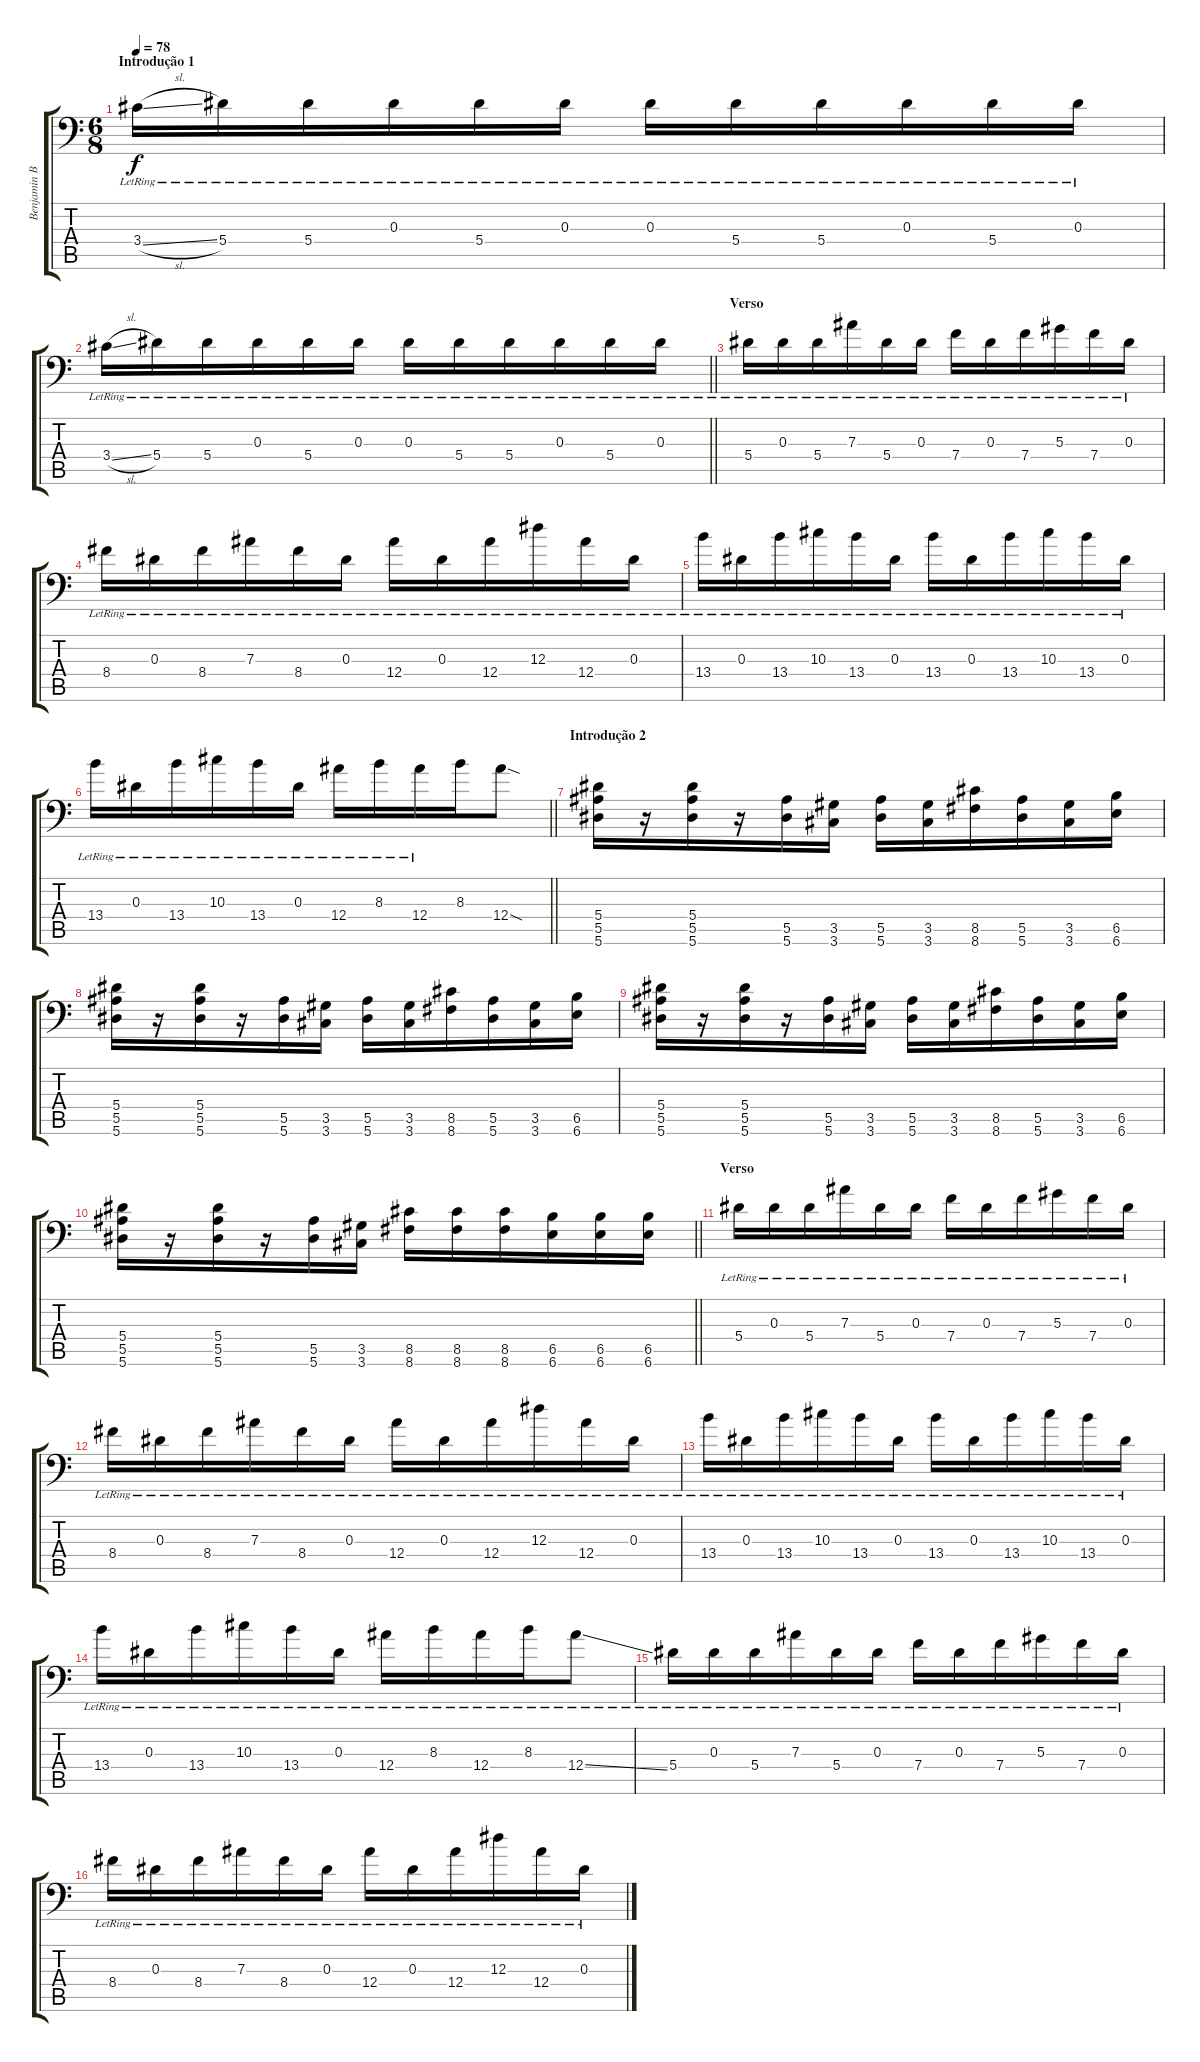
\track ("Benjamin Burnley" "Benjamin B") {instrument distortionguitar}
\staff {score tabs}
\tuning (C4 G3 Eb3 Bb2 F2 Bb1) {hide}
\ts (6 8)
\section ("" "Introdução 1")
\tempo 78
\clef f4
\ks c
3.4{sl lr}.16{dy f instrument electricguitarclean} 5.4{lr}.16 5.4{lr}.16 0.3{lr}.16 5.4{lr}.16 0.3{lr}.16 0.3{lr}.16 5.4{lr}.16 5.4{lr}.16 0.3{lr}.16 5.4{lr}.16 0.3{lr}.16 |
\barLineRight lightlight
3.4{sl lr}.16 5.4{lr}.16 5.4{lr}.16 0.3{lr}.16 5.4{lr}.16 0.3{lr}.16 0.3{lr}.16 5.4{lr}.16 5.4{lr}.16 0.3{lr}.16 5.4{lr}.16 0.3{lr}.16 |
\section ("" "Verso")
5.4{lr}.16 0.3{lr}.16 5.4{lr}.16 7.3{lr}.16 5.4{lr}.16 0.3{lr}.16 7.4{lr}.16 0.3{lr}.16 7.4{lr}.16 5.3{lr}.16 7.4{lr}.16 0.3{lr}.16 |
8.4{lr}.16 0.3{lr}.16 8.4{lr}.16 7.3{lr}.16 8.4{lr}.16 0.3{lr}.16 12.4{lr}.16 0.3{lr}.16 12.4{lr}.16 12.3{lr}.16 12.4{lr}.16 0.3{lr}.16 |
13.4{lr}.16 0.3{lr}.16 13.4{lr}.16 10.3{lr}.16 13.4{lr}.16 0.3{lr}.16 13.4{lr}.16 0.3{lr}.16 13.4{lr}.16 10.3{lr}.16 13.4{lr}.16 0.3{lr}.16 |
\barLineRight lightlight
13.4{lr}.16 0.3{lr}.16 13.4{lr}.16 10.3{lr}.16 13.4{lr}.16 0.3{lr}.16 12.4{lr}.16 8.3{lr}.16 12.4{lr}.16 8.3.16 12.4{sod}.8 |
\section ("" "Introdução 2")
(5.4 5.5 5.6).16{instrument distortionguitar} r.16 (5.4 5.5 5.6).16 r.16 (5.5 5.6).16 (3.5 3.6).16 (5.5 5.6).16 (3.5 3.6).16 (8.5 8.6).16 (5.5 5.6).16 (3.5 3.6).16 (6.5 6.6).16 |
(5.4 5.5 5.6).16 r.16 (5.4 5.5 5.6).16 r.16 (5.5 5.6).16 (3.5 3.6).16 (5.5 5.6).16 (3.5 3.6).16 (8.5 8.6).16 (5.5 5.6).16 (3.5 3.6).16 (6.5 6.6).16 |
(5.4 5.5 5.6).16 r.16 (5.4 5.5 5.6).16 r.16 (5.5 5.6).16 (3.5 3.6).16 (5.5 5.6).16 (3.5 3.6).16 (8.5 8.6).16 (5.5 5.6).16 (3.5 3.6).16 (6.5 6.6).16 |
\barLineRight lightlight
(5.4 5.5 5.6).16 r.16 (5.4 5.5 5.6).16 r.16 (5.5 5.6).16 (3.5 3.6).16 (8.5 8.6).16 (8.5 8.6).16 (8.5 8.6).16 (6.5 6.6).16 (6.5 6.6).16 (6.5 6.6).16 |
\section ("" "Verso")
5.4{lr}.16{instrument electricguitarclean} 0.3{lr}.16 5.4{lr}.16 7.3{lr}.16 5.4{lr}.16 0.3{lr}.16 7.4{lr}.16 0.3{lr}.16 7.4{lr}.16 5.3{lr}.16 7.4{lr}.16 0.3{lr}.16 |
8.4{lr}.16 0.3{lr}.16 8.4{lr}.16 7.3{lr}.16 8.4{lr}.16 0.3{lr}.16 12.4{lr}.16 0.3{lr}.16 12.4{lr}.16 12.3{lr}.16 12.4{lr}.16 0.3{lr}.16 |
13.4{lr}.16 0.3{lr}.16 13.4{lr}.16 10.3{lr}.16 13.4{lr}.16 0.3{lr}.16 13.4{lr}.16 0.3{lr}.16 13.4{lr}.16 10.3{lr}.16 13.4{lr}.16 0.3{lr}.16 |
13.4{lr}.16 0.3{lr}.16 13.4{lr}.16 10.3{lr}.16 13.4{lr}.16 0.3{lr}.16 12.4{lr}.16 8.3{lr}.16 12.4{lr}.16 8.3{lr}.16 12.4{ss lr}.8 |
5.4{lr}.16 0.3{lr}.16 5.4{lr}.16 7.3{lr}.16 5.4{lr}.16 0.3{lr}.16 7.4{lr}.16 0.3{lr}.16 7.4{lr}.16 5.3{lr}.16 7.4{lr}.16 0.3{lr}.16 |
8.4{lr}.16 0.3{lr}.16 8.4{lr}.16 7.3{lr}.16 8.4{lr}.16 0.3{lr}.16 12.4{lr}.16 0.3{lr}.16 12.4{lr}.16 12.3{lr}.16 12.4{lr}.16 0.3{lr}.16
